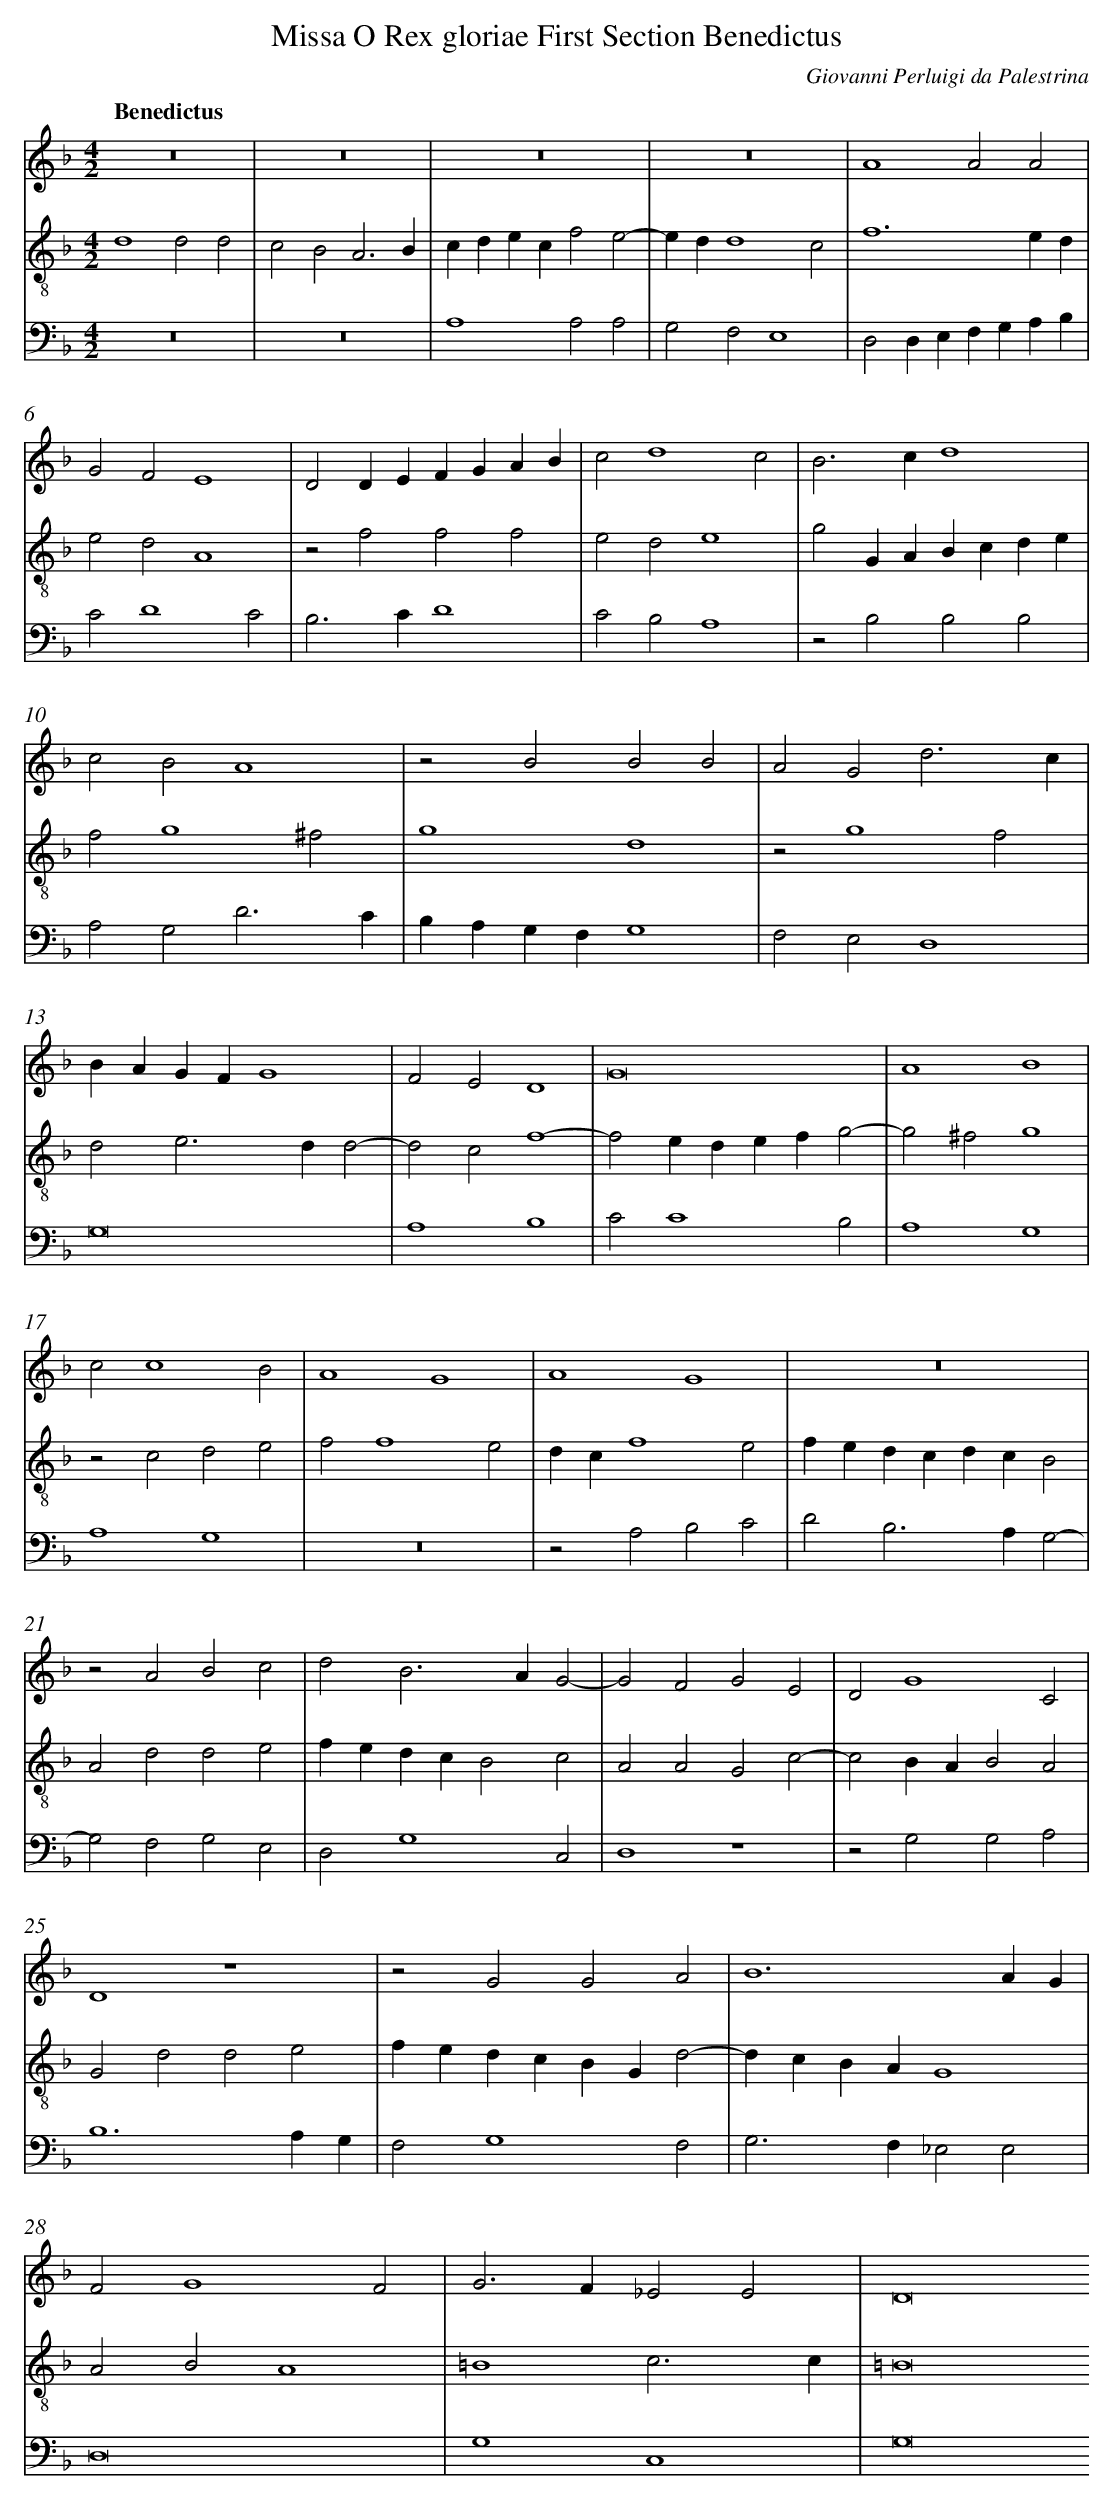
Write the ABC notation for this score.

X:1
T: Missa O Rex gloriae First Section Benedictus
C: Giovanni Perluigi da Palestrina
L: 1/4
M: 4/2
Q: "Benedictus"
V: 1 clef=treble
V: 2 clef=treble-8
V: 3 clef=bass
K: F
[V:1] z8 |
[V:2] d4d2d2 |
[V:3] z8 |
[V:1] z8 |
[V:2] c2B2A3B |
[V:3] z8 |
[V:1] z8 |
[V:2] cdecf2e2- |
[V:3] A,4A,2A,2 |
[V:1] z8 |
[V:2] edd4c2 |
[V:3] G,2F,2E,4 |
[V:1] A4A2A2 |
[V:2] f6ed |
[V:3] D,2D,E,F,G,A,B, |
[V:1] G2F2E4 |
[V:2] e2d2A4 |
[V:3] C2D4C2 |
[V:1] D2DEFGAB |
[V:2] z2f2f2f2 |
[V:3] B,2>C2D4 |
[V:1] c2d4c2 |
[V:2] e2d2e4 |
[V:3] C2B,2A,4 |
[V:1] B2>c2d4 |
[V:2] g2GABcde |
[V:3] z2B,2B,2B,2 |
[V:1] c2B2A4 |
[V:2] f2g4^f2 |
[V:3] A,2G,2D3C |
[V:1] z2B2B2B2 |
[V:2] g4d4 |
[V:3] B,A,G,F,G,4 |
[V:1] A2G2d3c |
[V:2] z2g4f2 |
[V:3] F,2E,2D,4 |
[V:1] BAGFG4 |
[V:2] d2e2>d2d2- |
[V:3] G,8 |
[V:1] F2E2D4 |
[V:2] d2c2f4- |
[V:3] A,4B,4 |
[V:1] G8 |
[V:2] f2edefg2- |
[V:3] C2C4B,2 |
[V:1] A4B4 |
[V:2] g2^f2g4 |
[V:3] A,4G,4 |
[V:1] c2c4B2 |
[V:2] z2c2d2e2 |
[V:3] A,4G,4 |
[V:1] A4G4 |
[V:2] f2f4e2 |
[V:3] z8 |
[V:1] A4G4 |
[V:2] dcf4e2 |
[V:3] z2A,2B,2C2 |
[V:1] z8 |
[V:2] fedcdcB2 |
[V:3] D2B,2>A,2G,2- |
[V:1] z2A2B2c2 |
[V:2] A2d2d2e2 |
[V:3] G,2F,2G,2E,2 |
[V:1] d2B2>A2G2- |
[V:2] fedcB2c2 |
[V:3] D,2G,4C,2 |
[V:1] G2F2G2E2 |
[V:2] A2A2G2c2- |
[V:3] D,4z4 |
[V:1] D2G4C2 |
[V:2] c2BAB2A2 |
[V:3] z2G,2G,2A,2 |
[V:1] D4z4 |
[V:2] G2d2d2e2 |
[V:3] B,6A,G, |
[V:1] z2G2G2A2 |
[V:2] fedcBGd2- |
[V:3] F,2G,4F,2 |
[V:1] B6AG |
[V:2] dcBAG4 |
[V:3] G,2>F,2_E,2E,2 |
[V:1] F2G4F2 |
[V:2] A2B2A4 |
[V:3] D,8 |
[V:1] G2>F2_E2E2 |
[V:2] =B4c3c |
[V:3] G,4C,4 |
[V:1] D8
[V:2] =B8
[V:3] G,8
